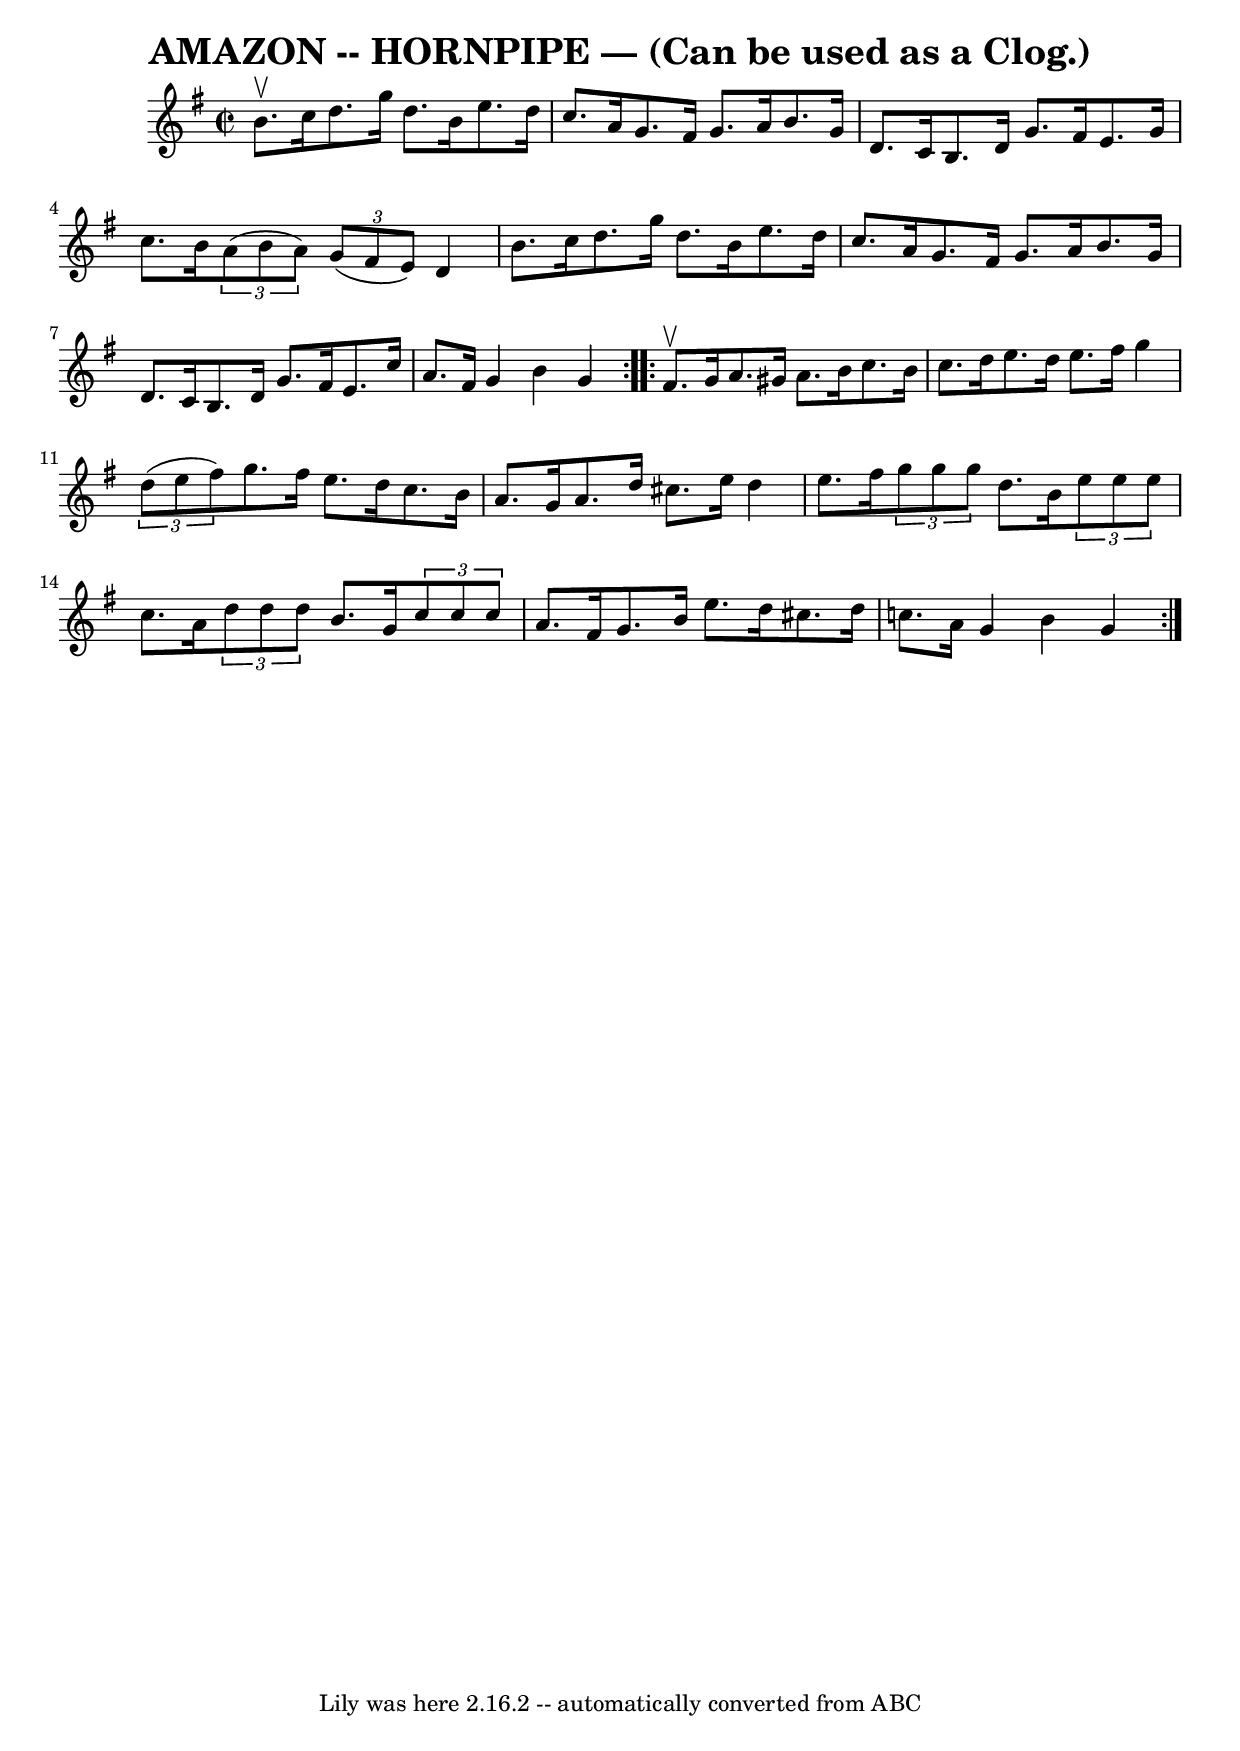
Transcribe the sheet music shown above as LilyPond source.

\version "2.16.2"
\include "Mammoth.ily"
\header {
	%% book = "Ryan's Mammoth Collection of Fiddle Tunes"
	crossRefNumber = "1"
	footnotes = ""
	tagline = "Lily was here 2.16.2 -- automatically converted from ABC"
	title = "AMAZON -- HORNPIPE — (Can be used as a Clog.)"
}
voicedefault =  {


\repeat volta 2 {
\override Staff.TimeSignature #'style = #'C
 \time 2/2 
\key g \major b'8.^\upbow c''16        |
 d''8.    
g''16 d''8. b'16 e''8. d''16 c''8. a'16    |
 g'8.    
fis'16 g'8. a'16 b'8. g'16 d'8. c'16    |
 b8.    
d'16 g'8. fis'16 e'8. g'16 c''8. b'16    |
   
\times 2/3 { a'8 (b'8 a'8) }   \times 2/3 { g'8 (fis'8 e'8  
-) } d'4 b'8. c''16    |
     |
 d''8. g''16 d''8.  
 b'16 e''8. d''16 c''8. a'16    |
 g'8. fis'16 g'8.  
 a'16 b'8. g'16 d'8. c'16    |
 b8. d'16 g'8.    
fis'16 e'8. c''16 a'8. fis'16    |
 g'4 b'4 g'4    }  
   \repeat volta 2 { fis'8.^\upbow g'16        |
 a'8. gis'16   
 a'8. b'16 c''8. b'16 c''8. d''16    |
 e''8. d''16   
 e''8. fis''16 g''4    \times 2/3 { d''8 (e''8 fis''8) }   
|
 g''8. fis''16 e''8. d''16 c''8. b'16 a'8. g'16  
  |
 a'8. d''16 cis''8. e''16 d''4 e''8. fis''16    
|
     |
   \times 2/3 { g''8 g''8 g''8  } d''8. b'16  
  \times 2/3 { e''8 e''8 e''8  } c''8. a'16    |
   
\times 2/3 { d''8 d''8 d''8  } b'8. g'16    \times 2/3 { c''8    
c''8 c''8  } a'8. fis'16    |
 g'8. b'16 e''8. d''16   
 cis''8. d''16 c''!8. a'16    |
 g'4 b'4 g'4    }   
}

\score{
    <<

	\context Staff="default"
	{
	    \voicedefault 
	}

    >>
	\layout {
	}
	\midi {}
}
